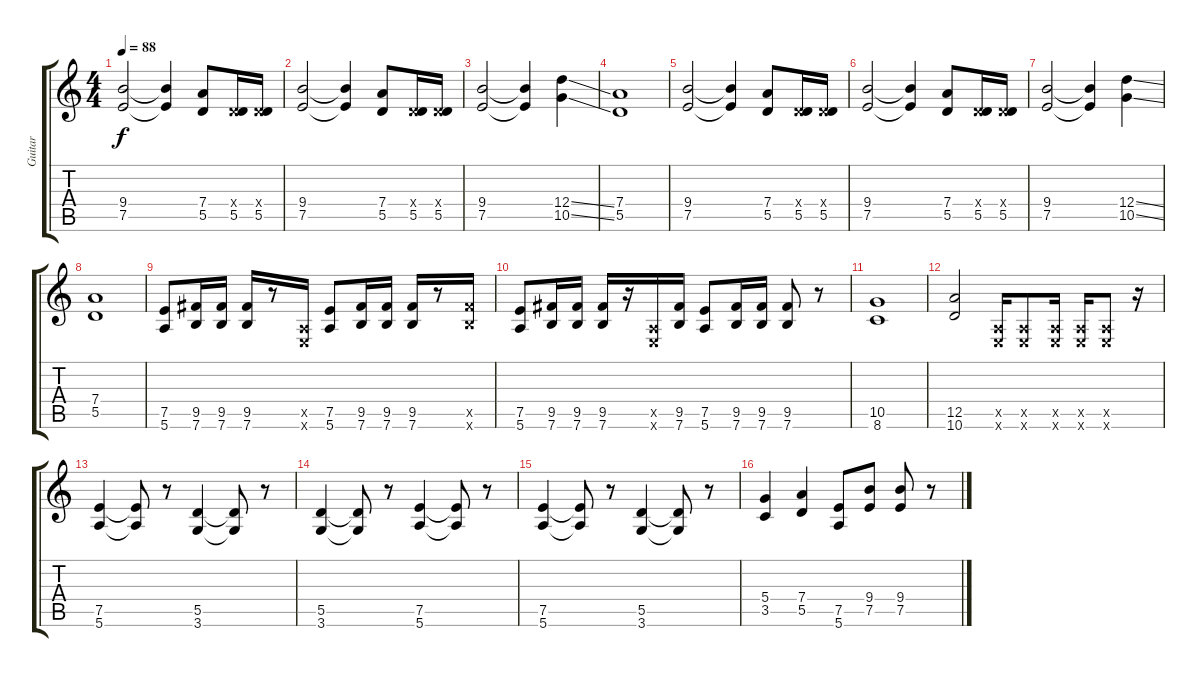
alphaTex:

\track ("Guitar" "Guitar") {instrument distortionguitar}
\staff {score tabs}
\tuning (E4 B3 G3 D3 A2 E2) {hide}
\ts (4 4)
\tempo 88
\clef g2
\ks c
(9.4 7.5).2{dy f} (9.4{t} 7.5{t}).4 (7.4 5.5).8 (0.4{x} 5.5).16 (0.4{x} 5.5).16 |
(9.4 7.5).2 (9.4{t} 7.5{t}).4 (7.4 5.5).8 (0.4{x} 5.5).16 (0.4{x} 5.5).16 |
(9.4 7.5).2 (9.4{t} 7.5{t}).4 (12.4{ss} 10.5{ss}).4 |
(7.4 5.5).1 |
(9.4 7.5).2 (9.4{t} 7.5{t}).4 (7.4 5.5).8 (0.4{x} 5.5).16 (0.4{x} 5.5).16 |
(9.4 7.5).2 (9.4{t} 7.5{t}).4 (7.4 5.5).8 (0.4{x} 5.5).16 (0.4{x} 5.5).16 |
(9.4 7.5).2 (9.4{t} 7.5{t}).4 (12.4{ss} 10.5{ss}).4 |
(7.4 5.5).1 |
(7.5 5.6).8 (9.5 7.6).16 (9.5 7.6).16 (9.5 7.6).16 r.8 (0.5{x} 0.6{x}).16 (7.5 5.6).8 (9.5 7.6).16 (9.5 7.6).16 (9.5 7.6).16 r.8 (9.5{x} 7.6{x}).16 |
(7.5 5.6).8 (9.5 7.6).16 (9.5 7.6).16 (9.5 7.6).16 r.16 (0.5{x} 0.6{x}).16 (9.5 7.6).16 (7.5 5.6).8 (9.5 7.6).16 (9.5 7.6).16 (9.5 7.6).8 r.8 |
(10.5 8.6).1 |
(12.5 10.6).2 (0.5{x} 0.6{x}).16 (0.5{x} 0.6{x}).8 (0.5{x} 0.6{x}).16 (0.5{x} 0.6{x}).16 (0.5{x} 0.6{x}).8 r.16 |
(7.5 5.6).4 (7.5{t} 5.6{t}).8 r.8 (5.5 3.6).4 (5.5{t} 3.6{t}).8 r.8 |
(5.5 3.6).4 (5.5{t} 3.6{t}).8 r.8 (7.5 5.6).4 (7.5{t} 5.6{t}).8 r.8 |
(7.5 5.6).4 (7.5{t} 5.6{t}).8 r.8 (5.5 3.6).4 (5.5{t} 3.6{t}).8 r.8 |
(5.4 3.5).4 (7.4 5.5).4 (7.5 5.6).8 (9.4 7.5).8 (9.4 7.5{ss}).8 r.8
